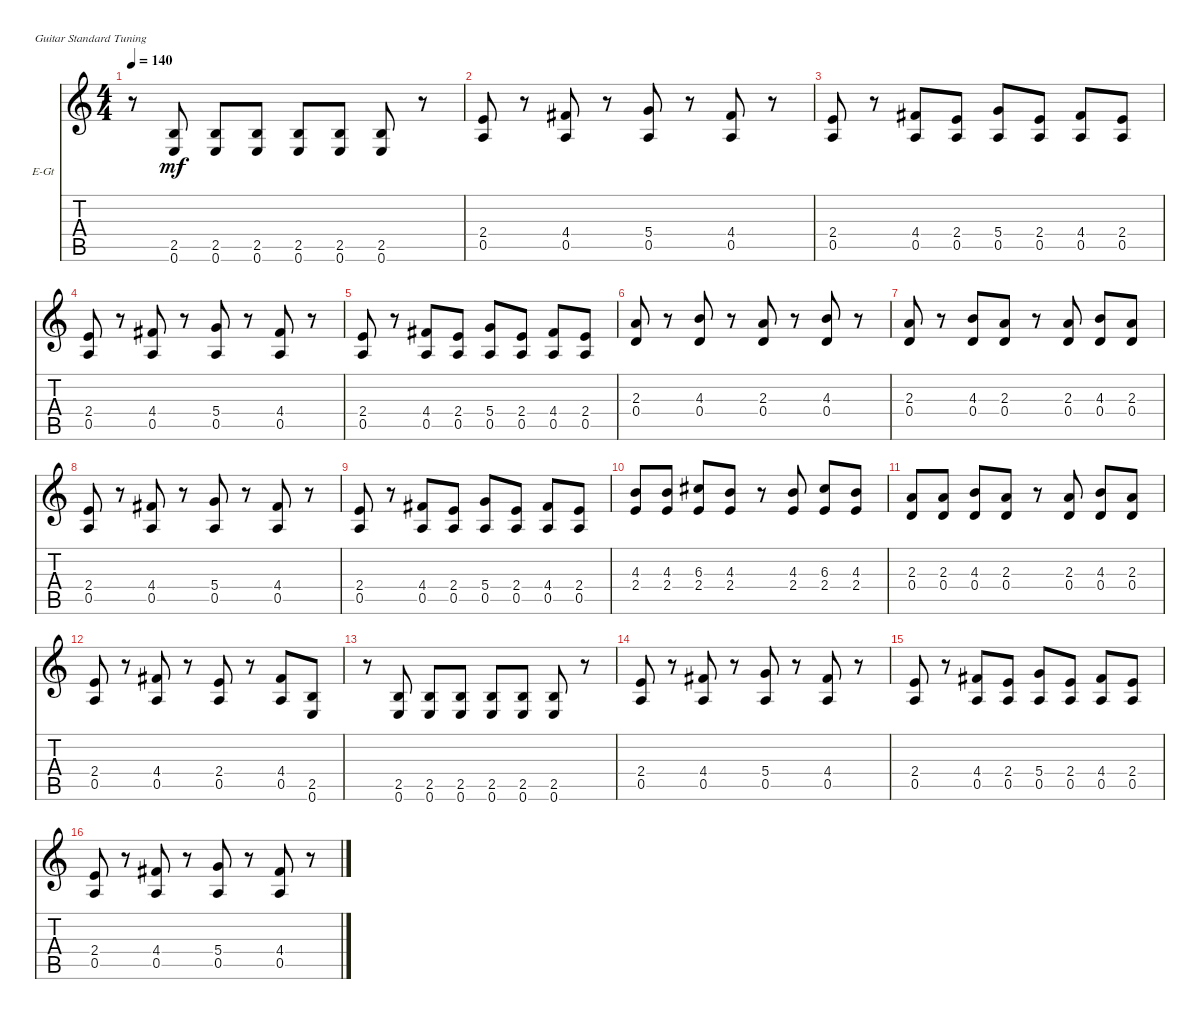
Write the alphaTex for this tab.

\defaultSystemsLayout 4
\bracketExtendMode nobrackets
\firstSystemTrackNameOrientation horizontal
\otherSystemsTrackNameOrientation horizontal
\track ("Vova" "E-Gt") {instrument distortionguitar}
\staff {score tabs}
\tuning (E4 B3 G3 D3 A2 E2)
\ts (4 4)
\tempo 140
\clef g2
\ks c
r.8{dy mf} (2.5 0.6).8 (2.5 0.6).8 (2.5 0.6).8 (2.5 0.6).8 (2.5 0.6).8 (2.5 0.6).8 r.8 |
(0.5 2.4).8 r.8 (0.5 4.4).8 r.8 (0.5 5.4).8 r.8 (0.5 4.4).8 r.8 |
(0.5 2.4).8 r.8 (0.5 4.4).8 (0.5 2.4).8 (0.5 5.4).8 (0.5 2.4).8 (0.5 4.4).8 (0.5 2.4).8 |
(0.5 2.4).8 r.8 (0.5 4.4).8 r.8 (0.5 5.4).8 r.8 (0.5 4.4).8 r.8 |
(0.5 2.4).8 r.8 (0.5 4.4).8 (0.5 2.4).8 (0.5 5.4).8 (0.5 2.4).8 (0.5 4.4).8 (0.5 2.4).8 |
(0.4 2.3).8 r.8 (4.3 0.4).8 r.8 (2.3 0.4).8 r.8 (4.3 0.4).8 r.8 |
(0.4 2.3).8 r.8 (4.3 0.4).8 (2.3 0.4).8 r.8 (0.4 2.3).8 (0.4 4.3).8 (2.3 0.4).8 |
(0.5 2.4).8 r.8 (0.5 4.4).8 r.8 (0.5 5.4).8 r.8 (0.5 4.4).8 r.8 |
(0.5 2.4).8 r.8 (0.5 4.4).8 (0.5 2.4).8 (0.5 5.4).8 (0.5 2.4).8 (0.5 4.4).8 (0.5 2.4).8 |
(2.4 4.3).8 (2.4 4.3).8 (2.4 6.3).8 (4.3 2.4).8 r.8 (2.4 4.3).8 (6.3 2.4).8 (2.4 4.3).8 |
(0.4 2.3).8 (0.4 2.3).8 (0.4 4.3).8 (0.4 2.3).8 r.8 (2.3 0.4).8 (4.3 0.4).8 (2.3 0.4).8 |
(0.5 2.4).8 r.8 (0.5 4.4).8 r.8 (0.5 2.4).8 r.8 (0.5 4.4).8 (2.5 0.6).8 |
r.8 (2.5 0.6).8 (2.5 0.6).8 (2.5 0.6).8 (2.5 0.6).8 (2.5 0.6).8 (2.5 0.6).8 r.8 |
(0.5 2.4).8 r.8 (0.5 4.4).8 r.8 (0.5 5.4).8 r.8 (0.5 4.4).8 r.8 |
(0.5 2.4).8 r.8 (0.5 4.4).8 (0.5 2.4).8 (0.5 5.4).8 (0.5 2.4).8 (0.5 4.4).8 (0.5 2.4).8 |
(0.5 2.4).8 r.8 (0.5 4.4).8 r.8 (0.5 5.4).8 r.8 (0.5 4.4).8 r.8
